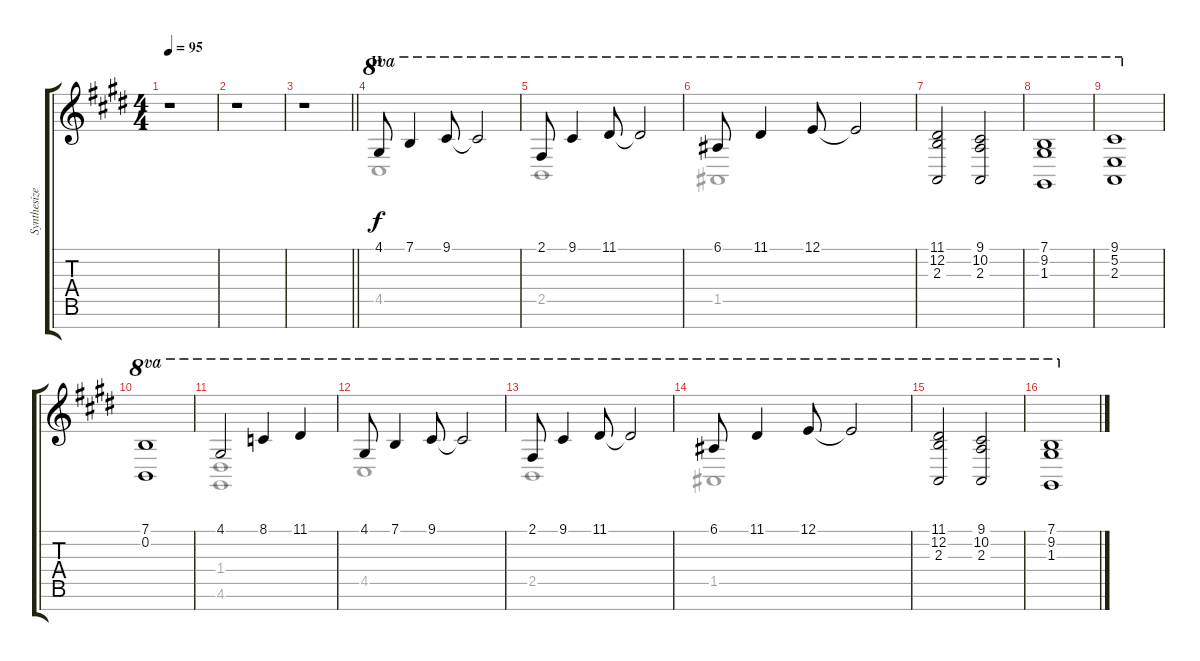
\track ("Synthesizer II" "Synthesize") {instrument pad2warm}
\staff {score tabs}
\tuning (E4 B3 G3 D3 A2 E2 B1) {hide}
\voice
\ts (4 4)
\tempo 95
\clef g2
\ks e
r.1{dy f} |
r.1 |
\barLineRight lightlight
r.1 |
\section ("" "H")
4.1.8{ot 8va} 7.1.4{ot 8va} 9.1.8{ot 8va} 9.1{t}.2{ot 8va} |
2.1.8{ot 8va} 9.1.4{ot 8va} 11.1.8{ot 8va} 11.1{t}.2{ot 8va} |
6.1.8{ot 8va} 11.1.4{ot 8va} 12.1.8{ot 8va} 12.1{t}.2{ot 8va} |
(11.1 12.2 2.3).2{ot 8va} (9.1 10.2 2.3).2{ot 8va} |
(7.1 9.2 1.3).1{ot 8va} |
(9.1 5.2 2.3).1{ot 8va} |
(7.1 0.2).1{ot 8va} |
4.1.2{ot 8va} 8.1.4{ot 8va} 11.1.4{ot 8va} |
4.1.8{ot 8va} 7.1.4{ot 8va} 9.1.8{ot 8va} 9.1{t}.2{ot 8va} |
2.1.8{ot 8va} 9.1.4{ot 8va} 11.1.8{ot 8va} 11.1{t}.2{ot 8va} |
6.1.8{ot 8va} 11.1.4{ot 8va} 12.1.8{ot 8va} 12.1{t}.2{ot 8va} |
(11.1 12.2 2.3).2{ot 8va} (9.1 10.2 2.3).2{ot 8va} |
(7.1 9.2 1.3).1{ot 8va}
\voice
\clef g2
\ottava regular
\simile none
\ks e
|
|
\barLineRight lightlight
|
4.5.1 |
2.5.1 |
1.5.1 |
|
|
|
|
(1.4 4.6).1 |
4.5.1 |
2.5.1 |
1.5.1 |
|
